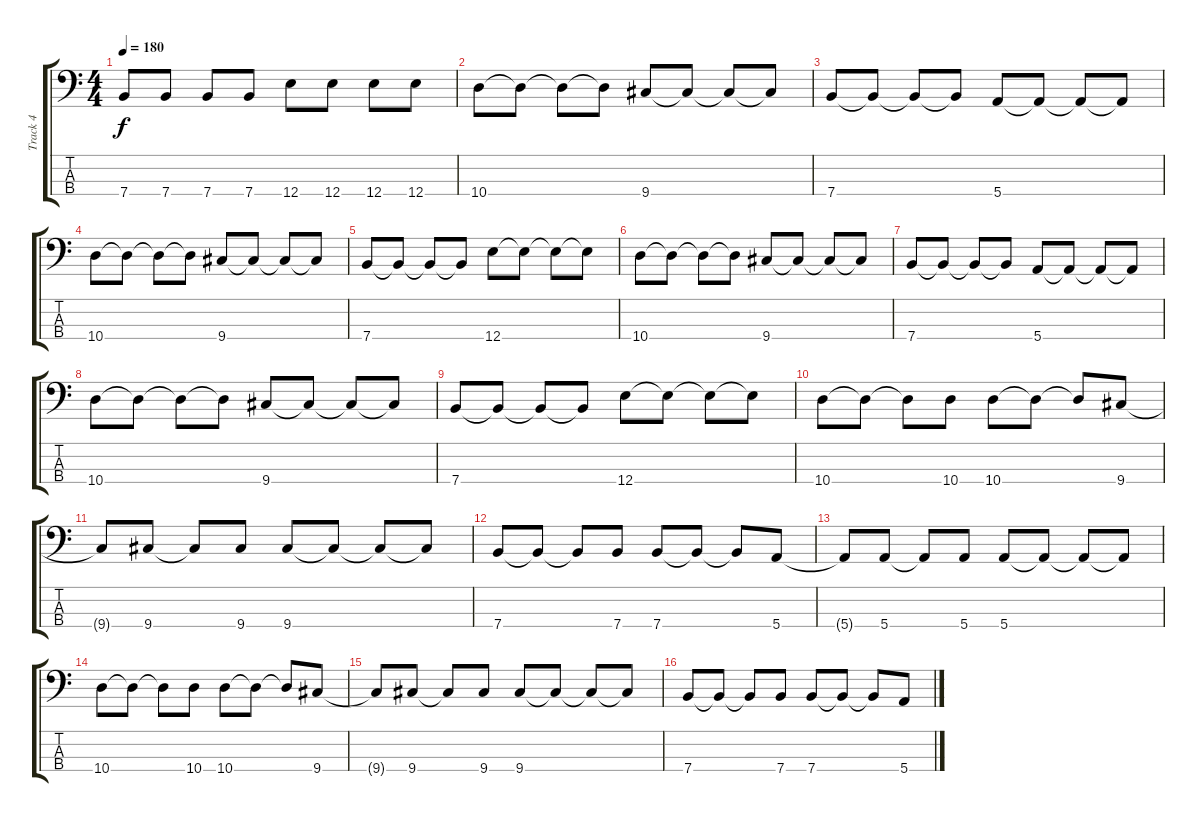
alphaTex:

\track ("Track 4" "Track 4") {instrument electricbasspick}
\staff {score tabs}
\tuning (G2 D2 A1 E1) {hide}
\ts (4 4)
\tempo 180
\clef f4
\ks c
7.4.8{dy f} 7.4.8 7.4.8 7.4.8 12.4.8 12.4.8 12.4.8 12.4.8 |
10.4.8 10.4{t}.8 10.4{t}.8 10.4{t}.8 9.4.8 9.4{t}.8 9.4{t}.8 9.4{t}.8 |
7.4.8 7.4{t}.8 7.4{t}.8 7.4{t}.8 5.4.8 5.4{t}.8 5.4{t}.8 5.4{t}.8 |
10.4.8 10.4{t}.8 10.4{t}.8 10.4{t}.8 9.4.8 9.4{t}.8 9.4{t}.8 9.4{t}.8 |
7.4.8 7.4{t}.8 7.4{t}.8 7.4{t}.8 12.4.8 12.4{t}.8 12.4{t}.8 12.4{t}.8 |
10.4.8 10.4{t}.8 10.4{t}.8 10.4{t}.8 9.4.8 9.4{t}.8 9.4{t}.8 9.4{t}.8 |
7.4.8 7.4{t}.8 7.4{t}.8 7.4{t}.8 5.4.8 5.4{t}.8 5.4{t}.8 5.4{t}.8 |
10.4.8 10.4{t}.8 10.4{t}.8 10.4{t}.8 9.4.8 9.4{t}.8 9.4{t}.8 9.4{t}.8 |
7.4.8 7.4{t}.8 7.4{t}.8 7.4{t}.8 12.4.8 12.4{t}.8 12.4{t}.8 12.4{t}.8 |
10.4.8 10.4{t}.8 10.4{t}.8 10.4.8 10.4.8 10.4{t}.8 10.4{t}.8 9.4.8 |
9.4{t}.8 9.4.8 9.4{t}.8 9.4.8 9.4.8 9.4{t}.8 9.4{t}.8 9.4{t}.8 |
7.4.8 7.4{t}.8 7.4{t}.8 7.4.8 7.4.8 7.4{t}.8 7.4{t}.8 5.4.8 |
5.4{t}.8 5.4.8 5.4{t}.8 5.4.8 5.4.8 5.4{t}.8 5.4{t}.8 5.4{t}.8 |
10.4.8 10.4{t}.8 10.4{t}.8 10.4.8 10.4.8 10.4{t}.8 10.4{t}.8 9.4.8 |
9.4{t}.8 9.4.8 9.4{t}.8 9.4.8 9.4.8 9.4{t}.8 9.4{t}.8 9.4{t}.8 |
7.4.8 7.4{t}.8 7.4{t}.8 7.4.8 7.4.8 7.4{t}.8 7.4{t}.8 5.4.8
